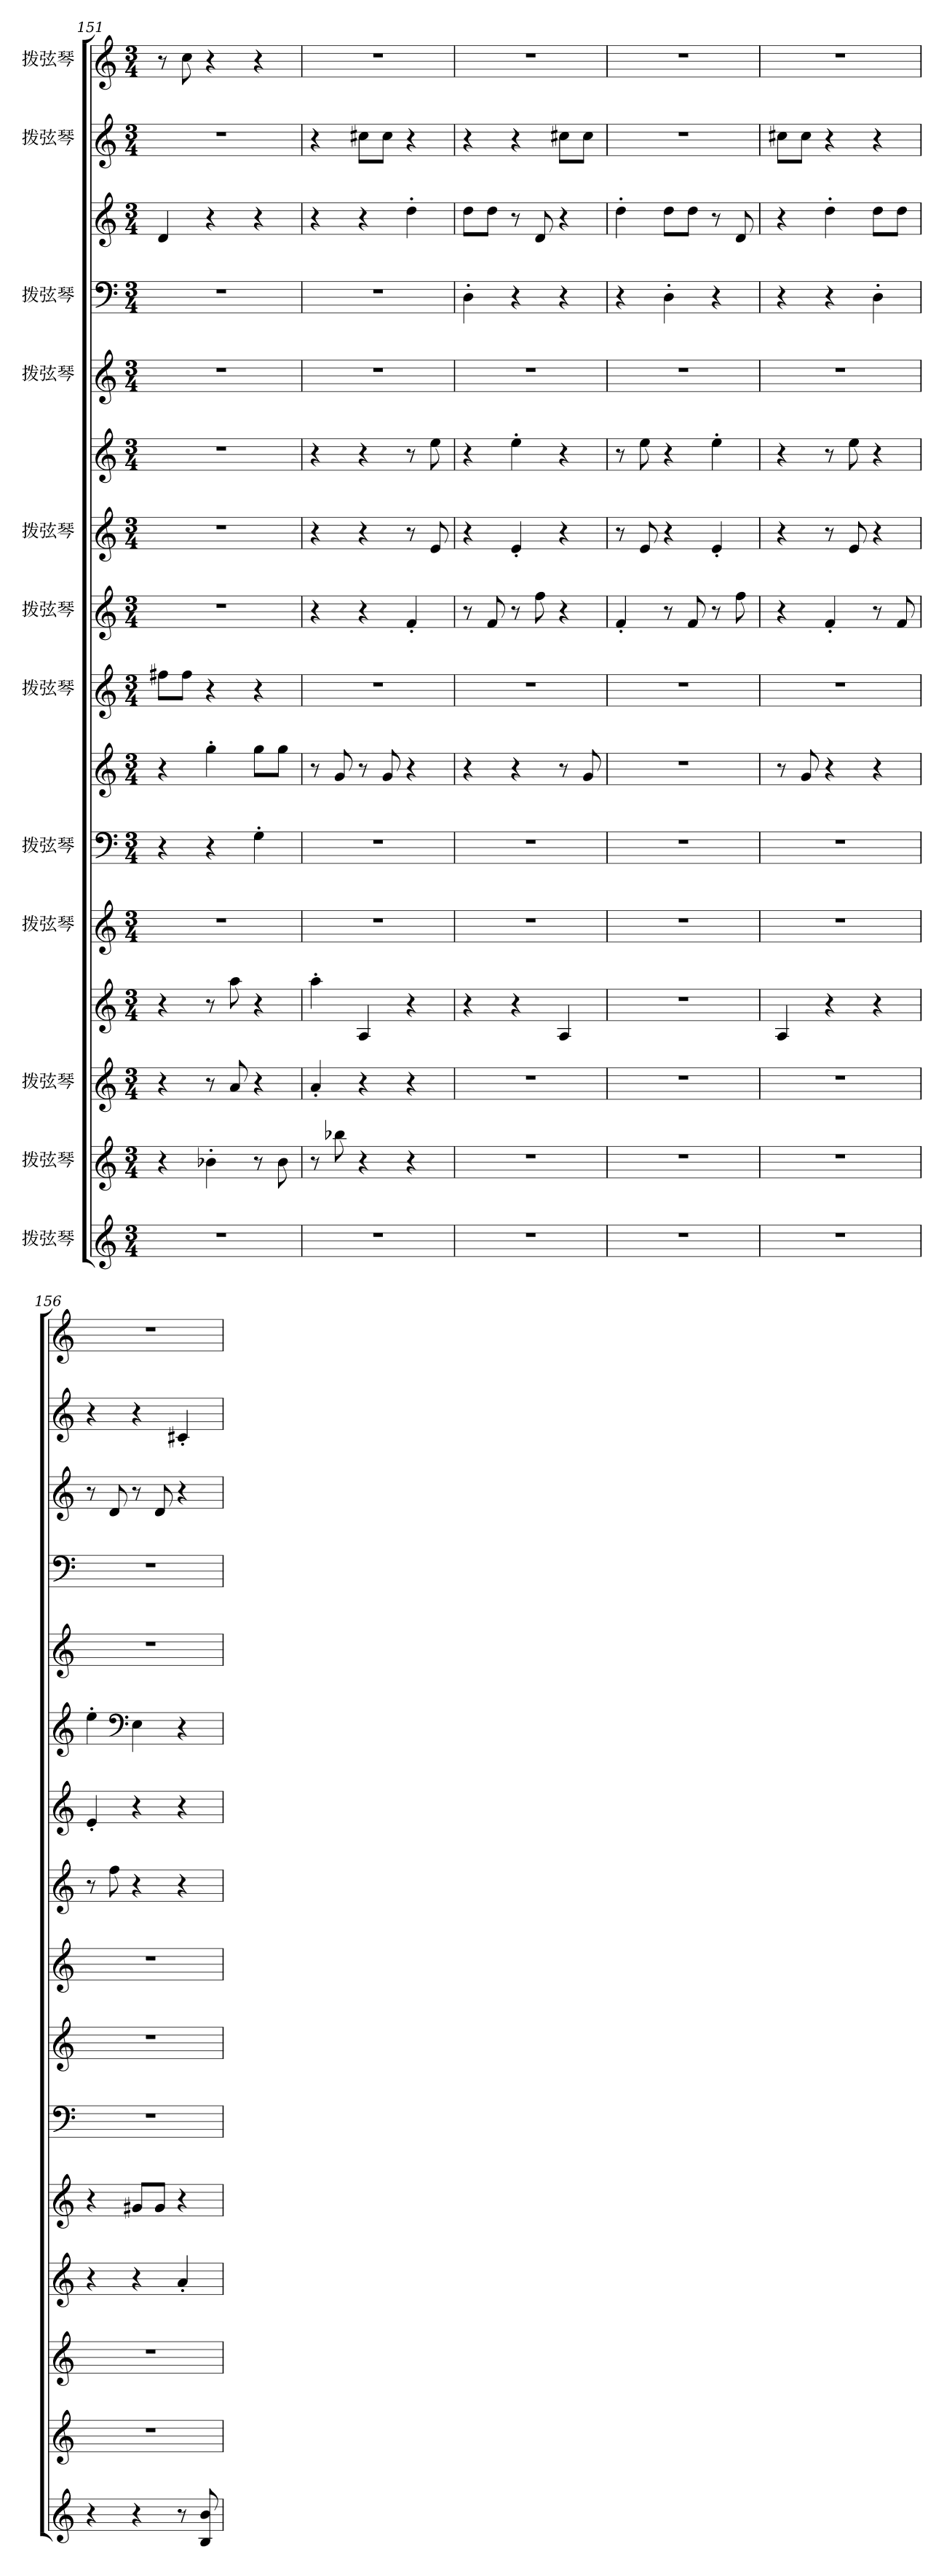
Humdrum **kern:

**kern	**kern	**kern	**kern	**kern	**kern	**kern	**kern	**kern	**kern	**kern	**kern	**kern	**kern	**kern	**kern
*part12	*part11	*part10	*part10	*part9	*part8	*part8	*part7	*part6	*part5	*part5	*part4	*part3	*part3	*part2	*part1
*staff16	*staff15	*staff14	*staff13	*staff12	*staff11	*staff10	*staff9	*staff8	*staff7	*staff6	*staff5	*staff4	*staff3	*staff2	*staff1
*I"拨弦琴	*I"拨弦琴	*I"拨弦琴	*	*I"拨弦琴	*I"拨弦琴	*	*I"拨弦琴	*I"拨弦琴	*I"拨弦琴	*	*I"拨弦琴	*I"拨弦琴	*	*I"拨弦琴	*I"拨弦琴
*clefG2	*clefG2	*clefG2	*clefG2	*clefG2	*clefF4	*clefG2	*clefG2	*clefG2	*clefG2	*clefG2	*clefG2	*clefF4	*clefG2	*clefG2	*clefG2
*k[]	*k[]	*k[]	*k[]	*k[]	*k[]	*k[]	*k[]	*k[]	*k[]	*k[]	*k[]	*k[]	*k[]	*k[]	*k[]
*M3/4	*M3/4	*M3/4	*M3/4	*M3/4	*M3/4	*M3/4	*M3/4	*M3/4	*M3/4	*M3/4	*M3/4	*M3/4	*M3/4	*M3/4	*M3/4
=151	=151	=151	=151	=151	=151	=151	=151	=151	=151	=151	=151	=151	=151	=151	=151
2.r	4r	4r	4r	2.r	4r	4r	8ff#X\L	2.r	2.r	2.r	2.r	2.r	4d/	2.r	8r
.	.	.	.	.	.	.	8ff#\J	.	.	.	.	.	.	.	8cc\
.	4b-X'\	8r	8r	.	4r	4gg'\	4r	.	.	.	.	.	4r	.	4r
.	.	8a/	8aa\	.	.	.	.	.	.	.	.	.	.	.	.
.	8r	4r	4r	.	4G'\	8gg\L	4r	.	.	.	.	.	4r	.	4r
.	8b-\	.	.	.	.	8gg\J	.	.	.	.	.	.	.	.	.
!!LO:PB:g=z
=152	=152	=152	=152	=152	=152	=152	=152	=152	=152	=152	=152	=152	=152	=152	=152
2.r	8r	4a'/	4aa'\	2.r	2.r	8r	2.r	4r	4r	4r	2.r	2.r	4r	4r	2.r
.	8bb-X\	.	.	.	.	8g/	.	.	.	.	.	.	.	.	.
.	4r	4r	4A/	.	.	8r	.	4r	4r	4r	.	.	4r	8cc#X\L	.
.	.	.	.	.	.	8g/	.	.	.	.	.	.	.	8cc#\J	.
.	4r	4r	4r	.	.	4r	.	4f'/	8r	8r	.	.	4dd'\	4r	.
.	.	.	.	.	.	.	.	.	8e/	8ee\	.	.	.	.	.
=153	=153	=153	=153	=153	=153	=153	=153	=153	=153	=153	=153	=153	=153	=153	=153
2.r	2.r	2.r	4r	2.r	2.r	4r	2.r	8r	4r	4r	2.r	4D'\	8dd\L	4r	2.r
.	.	.	.	.	.	.	.	8f/	.	.	.	.	8dd\J	.	.
.	.	.	4r	.	.	4r	.	8r	4e'/	4ee'\	.	4r	8r	4r	.
.	.	.	.	.	.	.	.	8ff\	.	.	.	.	8d/	.	.
.	.	.	4A/	.	.	8r	.	4r	4r	4r	.	4r	4r	8cc#X\L	.
.	.	.	.	.	.	8g/	.	.	.	.	.	.	.	8cc#\J	.
=154	=154	=154	=154	=154	=154	=154	=154	=154	=154	=154	=154	=154	=154	=154	=154
2.r	2.r	2.r	2.r	2.r	2.r	2.r	2.r	4f'/	8r	8r	2.r	4r	4dd'\	2.r	2.r
.	.	.	.	.	.	.	.	.	8e/	8ee\	.	.	.	.	.
.	.	.	.	.	.	.	.	8r	4r	4r	.	4D'\	8dd\L	.	.
.	.	.	.	.	.	.	.	8f/	.	.	.	.	8dd\J	.	.
.	.	.	.	.	.	.	.	8r	4e'/	4ee'\	.	4r	8r	.	.
.	.	.	.	.	.	.	.	8ff\	.	.	.	.	8d/	.	.
=155	=155	=155	=155	=155	=155	=155	=155	=155	=155	=155	=155	=155	=155	=155	=155
2.r	2.r	2.r	4A/	2.r	2.r	8r	2.r	4r	4r	4r	2.r	4r	4r	8cc#X\L	2.r
.	.	.	.	.	.	8g/	.	.	.	.	.	.	.	8cc#\J	.
.	.	.	4r	.	.	4r	.	4f'/	8r	8r	.	4r	4dd'\	4r	.
.	.	.	.	.	.	.	.	.	8e/	8ee\	.	.	.	.	.
.	.	.	4r	.	.	4r	.	8r	4r	4r	.	4D'\	8dd\L	4r	.
.	.	.	.	.	.	.	.	8f/	.	.	.	.	8dd\J	.	.
=156	=156	=156	=156	=156	=156	=156	=156	=156	=156	=156	=156	=156	=156	=156	=156
4r	2.r	2.r	4r	4r	2.r	2.r	2.r	8r	4e'/	4ee'\	2.r	2.r	8r	4r	2.r
.	.	.	.	.	.	.	.	8ff\	.	.	.	.	8d/	.	.
*	*	*	*	*	*	*	*	*	*	*clefF4	*	*	*	*	*
4r	.	.	4r	8g#X/L	.	.	.	4r	4r	4E\	.	.	8r	4r	.
.	.	.	.	8g#/J	.	.	.	.	.	.	.	.	8d/	.	.
8r	.	.	4a'/	4r	.	.	.	4r	4r	4r	.	.	4r	4c#X'/	.
8B/ 8b/	.	.	.	.	.	.	.	.	.	.	.	.	.	.	.
=	=	=	=	=	=	=	=	=	=	=	=	=	=	=	=
*-	*-	*-	*-	*-	*-	*-	*-	*-	*-	*-	*-	*-	*-	*-	*-
